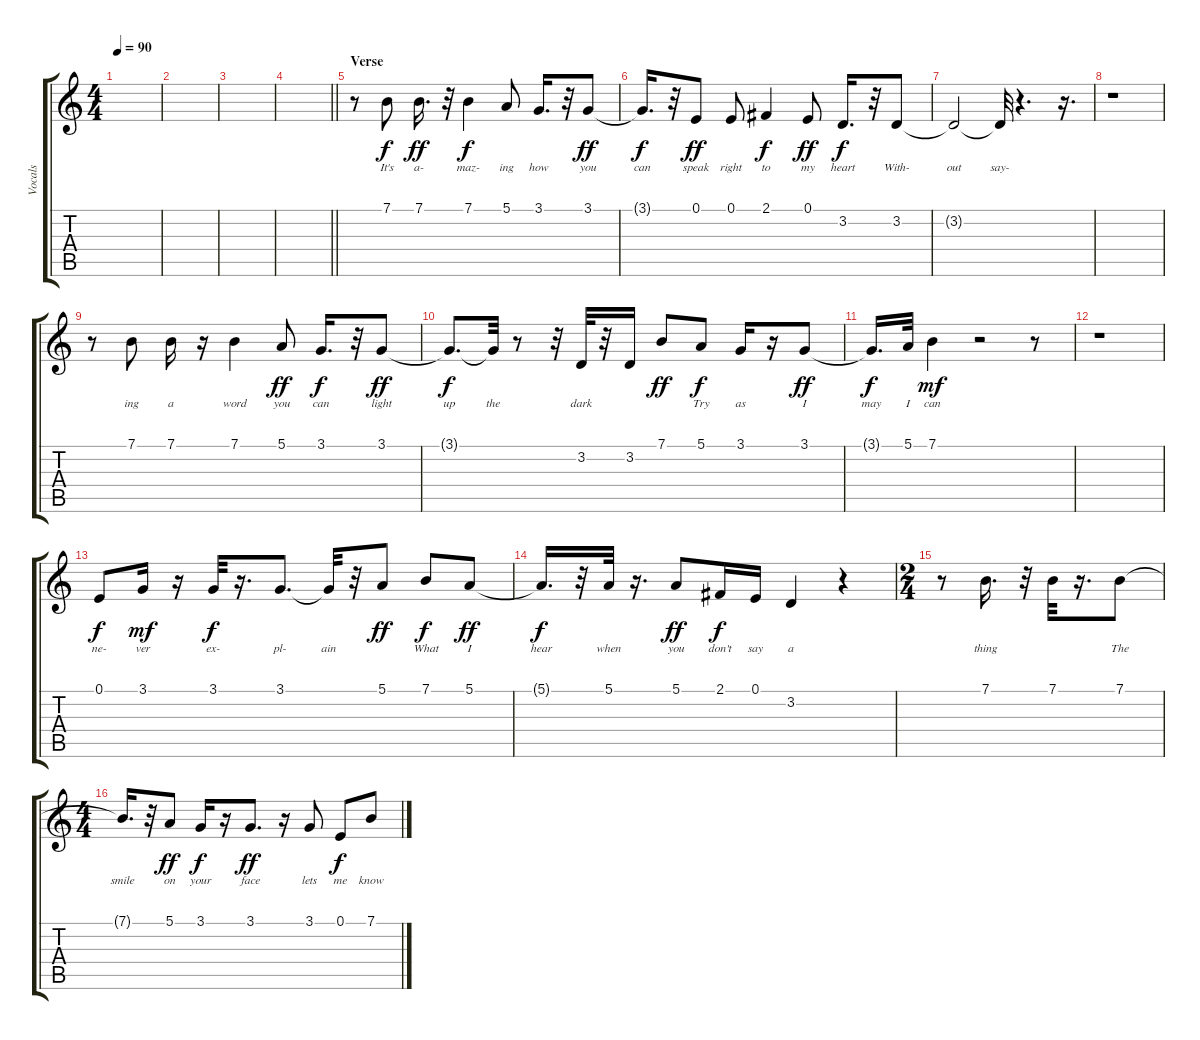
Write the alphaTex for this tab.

\track ("Vocals" "Vocals") {instrument stringensemble1}
\staff {score tabs}
\tuning (E4 B3 G3 D3 A2 E2) {hide}
\ts (4 4)
\tempo 90
\clef g2
\ks c
|
|
|
\barLineRight lightlight
|
\section ("" "Verse")
r.8 7.1.8{lyrics (0 "It's") lyrics (1 "") lyrics (2 "") lyrics (3 "") lyrics (4 "")} 7.1.16{d lyrics (0 "a-") lyrics (1 "") lyrics (2 "") lyrics (3 "") lyrics (4 "") dy ff} r.32 7.1.4{lyrics (0 "maz-") lyrics (1 "") lyrics (2 "") lyrics (3 "") lyrics (4 "") dy f} 5.1.8{lyrics (0 "ing") lyrics (1 "") lyrics (2 "") lyrics (3 "") lyrics (4 "")} 3.1.16{d lyrics (0 "how") lyrics (1 "") lyrics (2 "") lyrics (3 "") lyrics (4 "")} r.32 3.1.8{lyrics (0 "you") lyrics (1 "") lyrics (2 "") lyrics (3 "") lyrics (4 "") dy ff} |
3.1{t}.16{d lyrics (0 "can") lyrics (1 "") lyrics (2 "") lyrics (3 "") lyrics (4 "") dy f} r.32 0.1.8{lyrics (0 "speak") lyrics (1 "") lyrics (2 "") lyrics (3 "") lyrics (4 "") dy ff} 0.1.8{lyrics (0 "right") lyrics (1 "") lyrics (2 "") lyrics (3 "") lyrics (4 "")} 2.1.4{lyrics (0 "to") lyrics (1 "") lyrics (2 "") lyrics (3 "") lyrics (4 "") dy f} 0.1.8{lyrics (0 "my") lyrics (1 "") lyrics (2 "") lyrics (3 "") lyrics (4 "") dy ff} 3.2.16{d lyrics (0 "heart") lyrics (1 "") lyrics (2 "") lyrics (3 "") lyrics (4 "") dy f} r.32 3.2.8{lyrics (0 "With-") lyrics (1 "") lyrics (2 "") lyrics (3 "") lyrics (4 "")} |
3.2{t}.2{lyrics (0 "out") lyrics (1 "") lyrics (2 "") lyrics (3 "") lyrics (4 "")} 3.2{t}.32{lyrics (0 "say-") lyrics (1 "") lyrics (2 "") lyrics (3 "") lyrics (4 "")} r.4{d} r.16{d} |
r.1 |
r.8 7.1.8{lyrics (0 "ing") lyrics (1 "") lyrics (2 "") lyrics (3 "") lyrics (4 "")} 7.1.16{lyrics (0 "a") lyrics (1 "") lyrics (2 "") lyrics (3 "") lyrics (4 "")} r.16 7.1.4{lyrics (0 "word") lyrics (1 "") lyrics (2 "") lyrics (3 "") lyrics (4 "")} 5.1.8{lyrics (0 "you") lyrics (1 "") lyrics (2 "") lyrics (3 "") lyrics (4 "") dy ff} 3.1.16{d lyrics (0 "can") lyrics (1 "") lyrics (2 "") lyrics (3 "") lyrics (4 "") dy f} r.32 3.1.8{lyrics (0 "light") lyrics (1 "") lyrics (2 "") lyrics (3 "") lyrics (4 "") dy ff} |
3.1{t}.8{d lyrics (0 "up") lyrics (1 "") lyrics (2 "") lyrics (3 "") lyrics (4 "") dy f} 3.1{t}.32{lyrics (0 "the") lyrics (1 "") lyrics (2 "") lyrics (3 "") lyrics (4 "")} r.8 r.32 3.2.32{lyrics (0 "dark") lyrics (1 "") lyrics (2 "") lyrics (3 "") lyrics (4 "")} r.32 3.2.16{lyrics (0 "") lyrics (1 "") lyrics (2 "") lyrics (3 "") lyrics (4 "")} 7.1.8{lyrics (0 "") lyrics (1 "") lyrics (2 "") lyrics (3 "") lyrics (4 "") dy ff} 5.1.8{lyrics (0 "Try") lyrics (1 "") lyrics (2 "") lyrics (3 "") lyrics (4 "") dy f} 3.1.16{lyrics (0 "as") lyrics (1 "") lyrics (2 "") lyrics (3 "") lyrics (4 "")} r.16 3.1.8{lyrics (0 "I") lyrics (1 "") lyrics (2 "") lyrics (3 "") lyrics (4 "") dy ff} |
3.1{t}.16{d lyrics (0 "may") lyrics (1 "") lyrics (2 "") lyrics (3 "") lyrics (4 "") dy f} 5.1.32{lyrics (0 "I") lyrics (1 "") lyrics (2 "") lyrics (3 "") lyrics (4 "")} 7.1.4{lyrics (0 "can") lyrics (1 "") lyrics (2 "") lyrics (3 "") lyrics (4 "") dy mf} r.2 r.8 |
r.1 |
0.1.8{lyrics (0 "ne-") lyrics (1 "") lyrics (2 "") lyrics (3 "") lyrics (4 "") dy f} 3.1.16{lyrics (0 "ver") lyrics (1 "") lyrics (2 "") lyrics (3 "") lyrics (4 "") dy mf} r.16 3.1.32{lyrics (0 "ex-") lyrics (1 "") lyrics (2 "") lyrics (3 "") lyrics (4 "") dy f} r.16{d} 3.1.8{d lyrics (0 "pl-") lyrics (1 "") lyrics (2 "") lyrics (3 "") lyrics (4 "")} 3.1{t}.32{lyrics (0 "ain") lyrics (1 "") lyrics (2 "") lyrics (3 "") lyrics (4 "")} r.32 5.1.8{lyrics (0 "") lyrics (1 "") lyrics (2 "") lyrics (3 "") lyrics (4 "") dy ff} 7.1.8{lyrics (0 "What") lyrics (1 "") lyrics (2 "") lyrics (3 "") lyrics (4 "") dy f} 5.1.8{lyrics (0 "I") lyrics (1 "") lyrics (2 "") lyrics (3 "") lyrics (4 "") dy ff} |
5.1{t}.16{d lyrics (0 "hear") lyrics (1 "") lyrics (2 "") lyrics (3 "") lyrics (4 "") dy f} r.32 5.1.32{lyrics (0 "when") lyrics (1 "") lyrics (2 "") lyrics (3 "") lyrics (4 "")} r.16{d} 5.1.8{lyrics (0 "you") lyrics (1 "") lyrics (2 "") lyrics (3 "") lyrics (4 "") dy ff} 2.1.16{lyrics (0 "don't") lyrics (1 "") lyrics (2 "") lyrics (3 "") lyrics (4 "") dy f} 0.1.16{lyrics (0 "say") lyrics (1 "") lyrics (2 "") lyrics (3 "") lyrics (4 "")} 3.2.4{lyrics (0 "a") lyrics (1 "") lyrics (2 "") lyrics (3 "") lyrics (4 "")} r.4 |
\ts (2 4)
r.8 7.1.16{d lyrics (0 "thing") lyrics (1 "") lyrics (2 "") lyrics (3 "") lyrics (4 "")} r.32 7.1.32{lyrics (0 "") lyrics (1 "") lyrics (2 "") lyrics (3 "") lyrics (4 "")} r.16{d} 7.1.8{lyrics (0 "The") lyrics (1 "") lyrics (2 "") lyrics (3 "") lyrics (4 "")} |
\ts (4 4)
7.1{t}.16{d lyrics (0 "smile") lyrics (1 "") lyrics (2 "") lyrics (3 "") lyrics (4 "")} r.32 5.1.8{lyrics (0 "on") lyrics (1 "") lyrics (2 "") lyrics (3 "") lyrics (4 "") dy ff} 3.1.16{lyrics (0 "your") lyrics (1 "") lyrics (2 "") lyrics (3 "") lyrics (4 "") dy f} r.16 3.1.8{d lyrics (0 "face") lyrics (1 "") lyrics (2 "") lyrics (3 "") lyrics (4 "") dy ff} r.16 3.1.8{lyrics (0 "lets") lyrics (1 "") lyrics (2 "") lyrics (3 "") lyrics (4 "")} 0.1.8{lyrics (0 "me") lyrics (1 "") lyrics (2 "") lyrics (3 "") lyrics (4 "") dy f} 7.1.8{lyrics (0 "know") lyrics (1 "") lyrics (2 "") lyrics (3 "") lyrics (4 "")}
